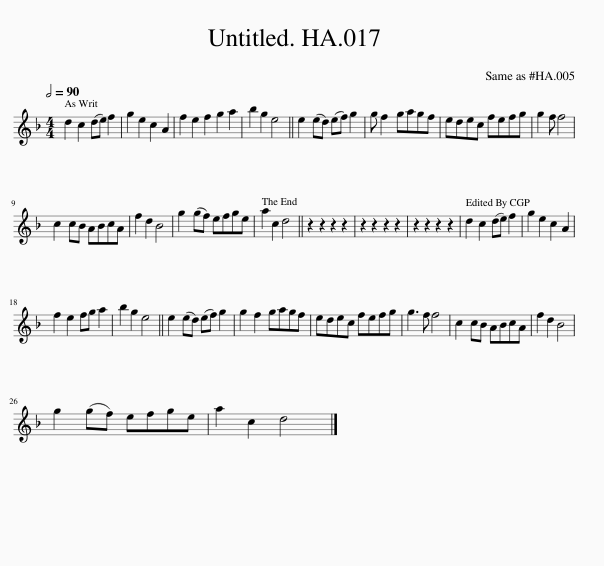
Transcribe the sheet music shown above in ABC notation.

X:1
L:1/8
Q:1/2=90
M:4/4
I:linebreak $
K:F
V:1 treble
V:1
 d2 c2 (de) f2 | g2 e2 c2 A2 | f2 e2 f2 g2 a2 | b2 g2 e4 || e2 (ed) (ef) g2 | %5
 g f2 gagf | edec fefg | g2 f f4 |$ c2 cB ABcA | f2 d2 B4 | %10
 g2 (gf) efge | a2 c2 d4 || z2 z2 z2 z2 | z2 z2 z2 z2 | z2 z2 z2 z2 | %15
 d2 c2 (de) f2 | g2 e2 c2 A2 |$ f2 e2 fg a2 | b2 g2 e4 || e2 (ed) (ef) g2 | %20
 g2 f2 gagf | edec fefg | g3 f f4 | c2 cB ABcA | f2 d2 B4 |$ %25
 g2 (gf) efge | a2 c2 d4 |] %27
